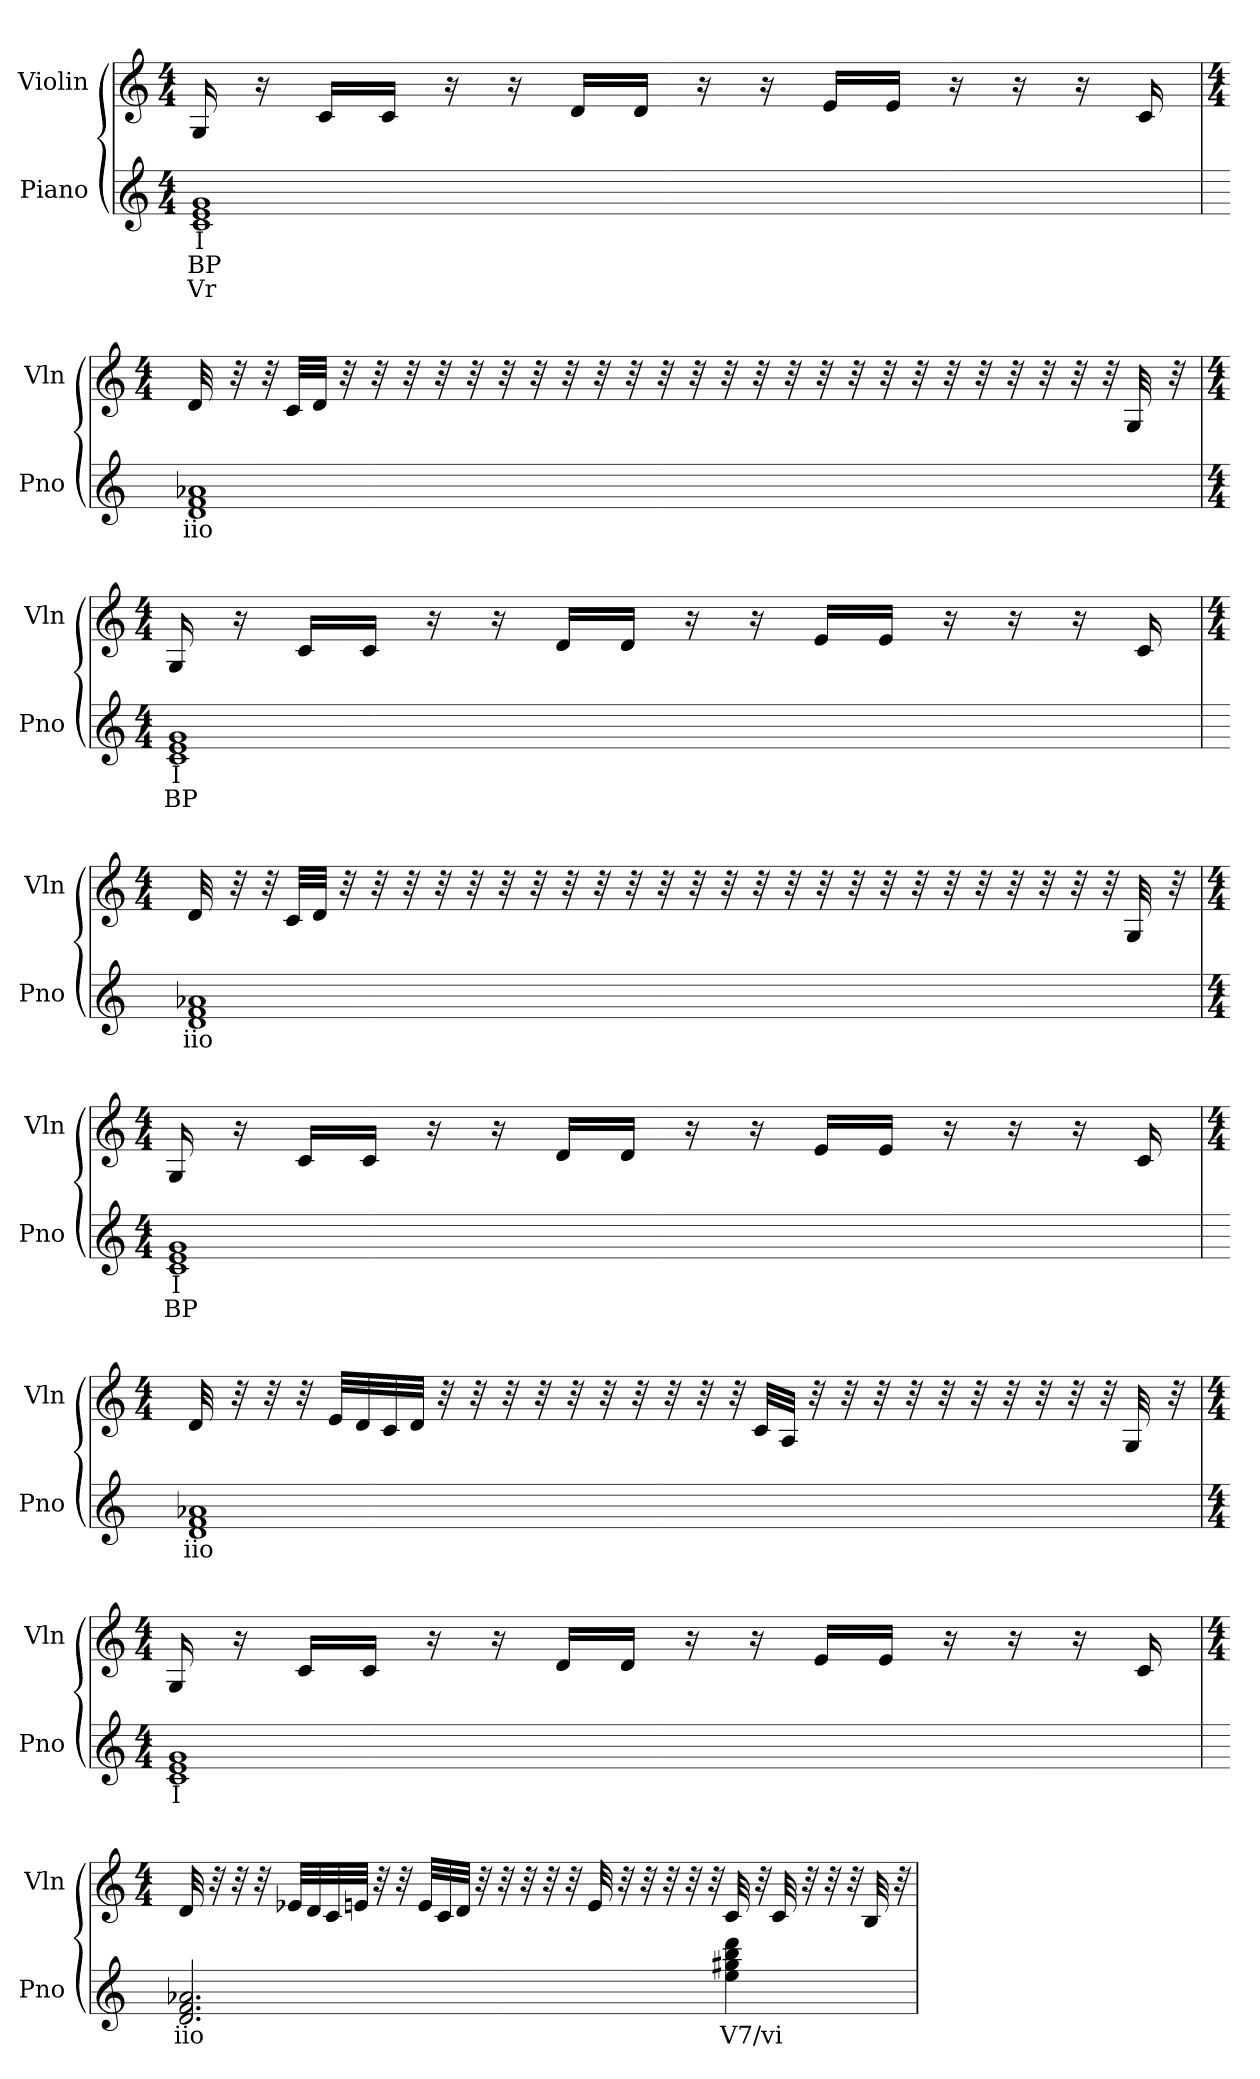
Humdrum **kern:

**kern	**text	**text	**text	**kern
*part2	*part2	*part2	*part2	*part1
*staff2	*staff2	*staff2	*staff2	*staff1
*I"Piano	*	*	*	*I"Violin
*I'Pno	*	*	*	*I'Vln
*k[]	*	*	*	*
*C:	*	*	*	*
*M4/4	*	*	*	*M4/4
=	=	=	=	=
1c 1e 1g	I	BP	Vr	16G
.	.	.	.	16r
.	.	.	.	16cLL
.	.	.	.	16cJJ
.	.	.	.	16r
.	.	.	.	16r
.	.	.	.	16dLL
.	.	.	.	16dJJ
.	.	.	.	16r
.	.	.	.	16r
.	.	.	.	16eLL
.	.	.	.	16eJJ
.	.	.	.	16r
.	.	.	.	16r
.	.	.	.	16r
.	.	.	.	16c
=	=	=	=	=
*k[]	*	*	*	*
*C:	*	*	*	*
*	*	*	*	*M4/4
1d 1f 1a-X	iio	.	.	32d
.	.	.	.	32r
.	.	.	.	32r
.	.	.	.	32cLLL
.	.	.	.	32dJJJ
.	.	.	.	32r
.	.	.	.	32r
.	.	.	.	32r
.	.	.	.	32r
.	.	.	.	32r
.	.	.	.	32r
.	.	.	.	32r
.	.	.	.	32r
.	.	.	.	32r
.	.	.	.	32r
.	.	.	.	32r
.	.	.	.	32r
.	.	.	.	32r
.	.	.	.	32r
.	.	.	.	32r
.	.	.	.	32r
.	.	.	.	32r
.	.	.	.	32r
.	.	.	.	32r
.	.	.	.	32r
.	.	.	.	32r
.	.	.	.	32r
.	.	.	.	32r
.	.	.	.	32r
.	.	.	.	32r
.	.	.	.	32G
.	.	.	.	32r
=	=	=	=	=
*k[]	*	*	*	*
*C:	*	*	*	*
*M4/4	*	*	*	*M4/4
1c 1e 1g	I	BP	.	16G
.	.	.	.	16r
.	.	.	.	16cLL
.	.	.	.	16cJJ
.	.	.	.	16r
.	.	.	.	16r
.	.	.	.	16dLL
.	.	.	.	16dJJ
.	.	.	.	16r
.	.	.	.	16r
.	.	.	.	16eLL
.	.	.	.	16eJJ
.	.	.	.	16r
.	.	.	.	16r
.	.	.	.	16r
.	.	.	.	16c
=	=	=	=	=
*k[]	*	*	*	*
*C:	*	*	*	*
*	*	*	*	*M4/4
1d 1f 1a-X	iio	.	.	32d
.	.	.	.	32r
.	.	.	.	32r
.	.	.	.	32cLLL
.	.	.	.	32dJJJ
.	.	.	.	32r
.	.	.	.	32r
.	.	.	.	32r
.	.	.	.	32r
.	.	.	.	32r
.	.	.	.	32r
.	.	.	.	32r
.	.	.	.	32r
.	.	.	.	32r
.	.	.	.	32r
.	.	.	.	32r
.	.	.	.	32r
.	.	.	.	32r
.	.	.	.	32r
.	.	.	.	32r
.	.	.	.	32r
.	.	.	.	32r
.	.	.	.	32r
.	.	.	.	32r
.	.	.	.	32r
.	.	.	.	32r
.	.	.	.	32r
.	.	.	.	32r
.	.	.	.	32r
.	.	.	.	32r
.	.	.	.	32G
.	.	.	.	32r
=	=	=	=	=
*k[]	*	*	*	*
*C:	*	*	*	*
*M4/4	*	*	*	*M4/4
1c 1e 1g	I	BP	.	16G
.	.	.	.	16r
.	.	.	.	16cLL
.	.	.	.	16cJJ
.	.	.	.	16r
.	.	.	.	16r
.	.	.	.	16dLL
.	.	.	.	16dJJ
.	.	.	.	16r
.	.	.	.	16r
.	.	.	.	16eLL
.	.	.	.	16eJJ
.	.	.	.	16r
.	.	.	.	16r
.	.	.	.	16r
.	.	.	.	16c
=	=	=	=	=
*k[]	*	*	*	*
*C:	*	*	*	*
*	*	*	*	*M4/4
1d 1f 1a-X	iio	.	.	32d
.	.	.	.	32r
.	.	.	.	32r
.	.	.	.	32r
.	.	.	.	32eLLL
.	.	.	.	32d
.	.	.	.	32c
.	.	.	.	32dJJJ
.	.	.	.	32r
.	.	.	.	32r
.	.	.	.	32r
.	.	.	.	32r
.	.	.	.	32r
.	.	.	.	32r
.	.	.	.	32r
.	.	.	.	32r
.	.	.	.	32r
.	.	.	.	32r
.	.	.	.	32cLLL
.	.	.	.	32AJJJ
.	.	.	.	32r
.	.	.	.	32r
.	.	.	.	32r
.	.	.	.	32r
.	.	.	.	32r
.	.	.	.	32r
.	.	.	.	32r
.	.	.	.	32r
.	.	.	.	32r
.	.	.	.	32r
.	.	.	.	32G
.	.	.	.	32r
=	=	=	=	=
*k[]	*	*	*	*
*C:	*	*	*	*
*M4/4	*	*	*	*M4/4
1c 1e 1g	I	.	.	16G
.	.	.	.	16r
.	.	.	.	16cLL
.	.	.	.	16cJJ
.	.	.	.	16r
.	.	.	.	16r
.	.	.	.	16dLL
.	.	.	.	16dJJ
.	.	.	.	16r
.	.	.	.	16r
.	.	.	.	16eLL
.	.	.	.	16eJJ
.	.	.	.	16r
.	.	.	.	16r
.	.	.	.	16r
.	.	.	.	16c
=	=	=	=	=
*k[]	*	*	*	*
*C:	*	*	*	*
*	*	*	*	*M4/4
2.d 2.f 2.a-X	iio	.	.	32d
.	.	.	.	32r
.	.	.	.	32r
.	.	.	.	32r
.	.	.	.	32e-XLLL
.	.	.	.	32d
.	.	.	.	32c
.	.	.	.	32enJJJ
.	.	.	.	32r
.	.	.	.	32r
.	.	.	.	32eLLL
.	.	.	.	32c
.	.	.	.	32dJJJ
.	.	.	.	32r
.	.	.	.	32r
.	.	.	.	32r
.	.	.	.	32r
.	.	.	.	32r
.	.	.	.	32e
.	.	.	.	32r
.	.	.	.	32r
.	.	.	.	32r
.	.	.	.	32r
.	.	.	.	32r
4ee 4gg#X 4bb 4ddd	V7/vi	.	.	32c
.	.	.	.	32r
.	.	.	.	32c
.	.	.	.	32r
.	.	.	.	32r
.	.	.	.	32r
.	.	.	.	32B
.	.	.	.	32r
=	=	=	=	=
*-	*-	*-	*-	*-
